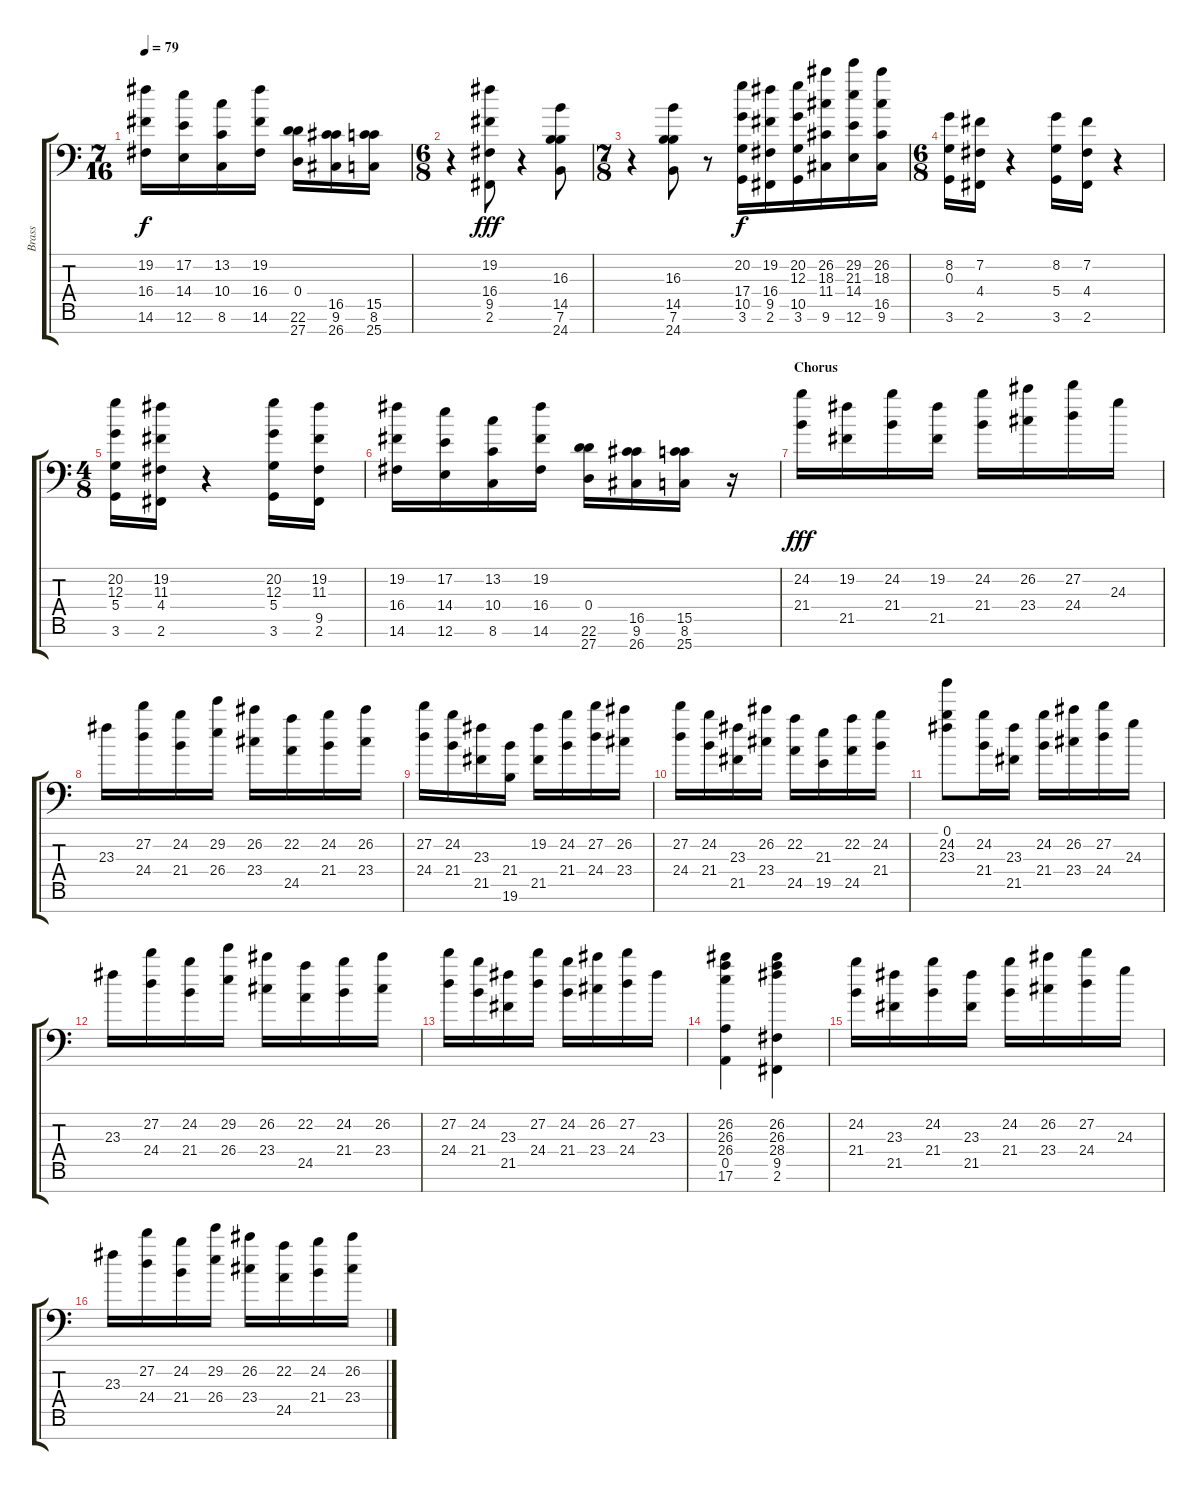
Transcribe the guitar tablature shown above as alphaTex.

\track ("Brass" "Brass") {instrument brasssection}
\staff {score tabs}
\tuning (B6 B3 G3 D3 A2 E2 B-1) {hide}
\ts (7 16)
\tempo 79
\clef f4
\ks c
(19.2 16.4 14.6).16{dy f} (17.2 14.4 12.6).16 (13.2 10.4 8.6).16 (19.2 16.4 14.6).16 (0.4 22.6 27.7).16 (16.5 9.6 26.7).16 (15.5 8.6 25.7).16 |
\ts (6 8)
r.4 (19.2 16.4 9.5 2.6).8{dy fff} r.4 (16.3 14.5 7.6 24.7).8 |
\ts (7 8)
r.4 (16.3 14.5 7.6 24.7).8 r.8 (20.2 17.4 10.5 3.6).16{dy f} (19.2 16.4 9.5 2.6).16 (20.2 12.3 10.5 3.6).16 (26.2 18.3 11.4 9.6).16 (29.2 21.3 14.4 12.6).16 (26.2 18.3 16.5 9.6).16 |
\ts (6 8)
(8.2 0.3 3.6).16 (7.2 4.4 2.6).16 r.4 (8.2 5.4 3.6).16 (7.2 4.4 2.6).16 r.4 |
\ts (4 8)
(20.2 12.3 5.4 3.6).16 (19.2 11.3 4.4 2.6).16 r.4 (20.2 12.3 5.4 3.6).16 (19.2 11.3 9.5 2.6).16 |
(19.2 16.4 14.6).16 (17.2 14.4 12.6).16 (13.2 10.4 8.6).16 (19.2 16.4 14.6).16 (0.4 22.6 27.7).16 (16.5 9.6 26.7).16 (15.5 8.6 25.7).16 r.16 |
\section ("" "Chorus")
(24.2 21.4).16{dy fff} (19.2 21.5).16 (24.2 21.4).16 (19.2 21.5).16 (24.2 21.4).16 (26.2 23.4).16 (27.2 24.4).16 24.3.16 |
23.3.16 (27.2 24.4).16 (24.2 21.4).16 (29.2 26.4).16 (26.2 23.4).16 (22.2 24.5).16 (24.2 21.4).16 (26.2 23.4).16 |
(27.2 24.4).16 (24.2 21.4).16 (23.3 21.5).16 (21.4 19.6).16 (19.2 21.5).16 (24.2 21.4).16 (27.2 24.4).16 (26.2 23.4).16 |
(27.2 24.4).16 (24.2 21.4).16 (23.3 21.5).16 (26.2 23.4).16 (22.2 24.5).16 (21.3 19.5).16 (22.2 24.5).16 (24.2 21.4).16 |
(0.1 24.2 23.3).8 (24.2 21.4).16 (23.3 21.5).16 (24.2 21.4).16 (26.2 23.4).16 (27.2 24.4).16 24.3.16 |
23.3.16 (27.2 24.4).16 (24.2 21.4).16 (29.2 26.4).16 (26.2 23.4).16 (22.2 24.5).16 (24.2 21.4).16 (26.2 23.4).16 |
(27.2 24.4).16 (24.2 21.4).16 (23.3 21.5).16 (27.2 24.4).16 (24.2 21.4).16 (26.2 23.4).16 (27.2 24.4).16 23.3.16 |
(26.2 26.3 26.4 0.5 17.6).4 (26.2 26.3 28.4 9.5 2.6).4 |
(24.2 21.4).16 (23.3 21.5).16 (24.2 21.4).16 (23.3 21.5).16 (24.2 21.4).16 (26.2 23.4).16 (27.2 24.4).16 24.3.16 |
23.3.16 (27.2 24.4).16 (24.2 21.4).16 (29.2 26.4).16 (26.2 23.4).16 (22.2 24.5).16 (24.2 21.4).16 (26.2 23.4).16
